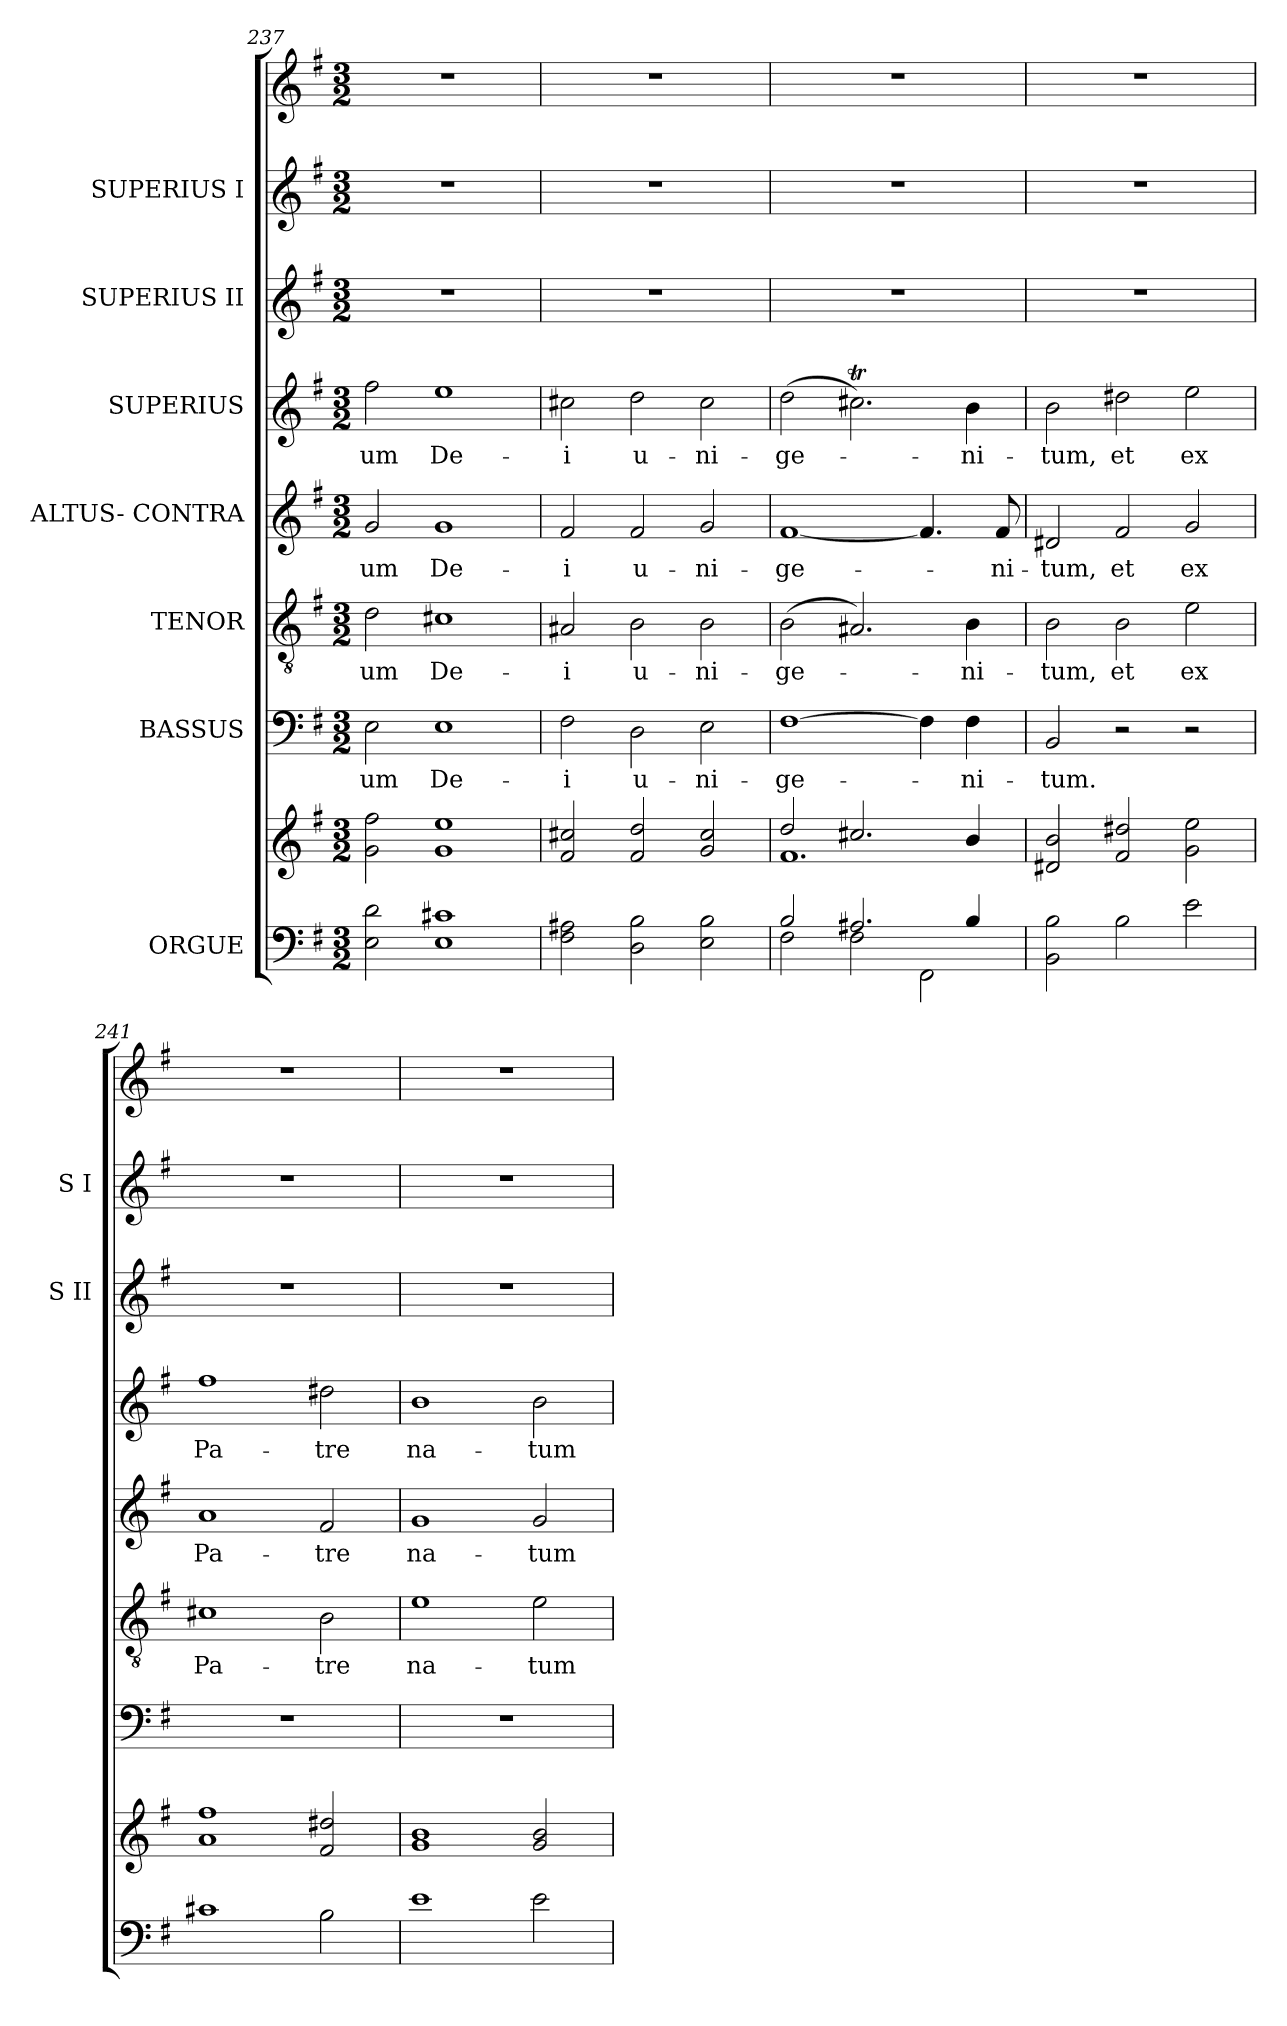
**kern	**kern	**kern	**text	**kern	**text	**kern	**text	**kern	**text	**kern	**kern	**kern
*part8	*part8	*part7	*part7	*part6	*part6	*part5	*part5	*part4	*part4	*part3	*part2	*part1
*staff9	*staff8	*staff7	*staff7	*staff6	*staff6	*staff5	*staff5	*staff4	*staff4	*staff3	*staff2	*staff1
*I"ORGUE	*	*I"BASSUS	*	*I"TENOR	*	*I"ALTUS- CONTRA	*	*I"SUPERIUS	*	*I"SUPERIUS II	*I"SUPERIUS I	*
*	*	*	*	*	*	*	*	*	*	*I'S II	*I'S I	*
*clefF4	*clefG2	*clefF4	*	*clefGv2	*	*clefG2	*	*clefG2	*	*clefG2	*clefG2	*clefG2
*k[f#]	*k[f#]	*k[f#]	*	*k[f#]	*	*k[f#]	*	*k[f#]	*	*k[f#]	*k[f#]	*k[f#]
*e:	*e:	*e:	*	*e:	*	*e:	*	*e:	*	*e:	*e:	*e:
*M3/2	*M3/2	*M3/2	*	*M3/2	*	*M3/2	*	*M3/2	*	*M3/2	*M3/2	*M3/2
=237	=237	=237	=237	=237	=237	=237	=237	=237	=237	=237	=237	=237
!	!	!	!LO:LY:b	!	!LO:LY:b	!	!LO:LY:b	!	!LO:LY:b	!	!	!
2E\ 2d\	2g\ 2ff#\	2E\	-um	2d\	-um	2g/	-um	2ff#\	-um	1.r	1.r	1.r
!	!	!	!LO:LY:b	!	!LO:LY:b	!	!LO:LY:b	!	!LO:LY:b	!	!	!
1E 1c#X	1g 1ee	1E	De-	1c#X	De-	1g	De-	1ee	De-	.	.	.
=238	=238	=238	=238	=238	=238	=238	=238	=238	=238	=238	=238	=238
!	!	!	!LO:LY:b	!	!LO:LY:b	!	!LO:LY:b	!	!LO:LY:b	!	!	!
2F#\ 2A#X\	2f#/ 2cc#X/	2F#\	-i	2A#X/	-i	2f#/	-i	2cc#X\	-i	1.r	1.r	1.r
!	!	!	!LO:LY:b	!	!LO:LY:b	!	!LO:LY:b	!	!LO:LY:b	!	!	!
2D\ 2B\	2f#/ 2dd/	2D\	u-	2B\	u-	2f#/	u-	2dd\	u-	.	.	.
!	!	!	!LO:LY:b	!	!LO:LY:b	!	!LO:LY:b	!	!LO:LY:b	!	!	!
2E\ 2B\	2g/ 2cc#/	2E\	-ni-	2B\	-ni-	2g/	-ni-	2cc#\	-ni-	.	.	.
!!LO:PB:g=z
=239	=239	=239	=239	=239	=239	=239	=239	=239	=239	=239	=239	=239
*^	*^	*	*	*	*	*	*	*	*	*	*	*
!	!	!	!	!	!LO:LY:b	!	!LO:LY:b	!	!LO:LY:b	!	!LO:LY:b	!	!	!
2B/	2F#\	2dd/	1.f#	[1F#	-ge-	(>2B\	-ge-	[1f#	-ge-	(>2dd\	-ge-	1.r	1.r	1.r
2.A#X/	2F#\	2.cc#X/	.	.	.	2.A#X/)	.	.	.	2.cc#Xt\)	.	.	.	.
.	2FF#\	.	.	4F#\]	.	.	.	4.f#/]	.	.	.	.	.	.
!	!	!	!	!	!LO:LY:b	!	!LO:LY:b	!	!	!	!LO:LY:b	!	!	!
4B/	.	4b/	.	4F#\	-ni-	4B\	-ni-	.	.	4b\	-ni-	.	.	.
!	!	!	!	!	!	!	!	!	!LO:LY:b	!	!	!	!	!
.	.	.	.	.	.	.	.	8f#/	-ni-	.	.	.	.	.
*v	*v	*	*	*	*	*	*	*	*	*	*	*	*	*
*	*v	*v	*	*	*	*	*	*	*	*	*	*	*
=240	=240	=240	=240	=240	=240	=240	=240	=240	=240	=240	=240	=240
!	!	!	!LO:LY:b	!	!LO:LY:b	!	!LO:LY:b	!	!LO:LY:b	!	!	!
2BB\ 2B\	2d#X/ 2b/	2BB/	-tum.	2B\	-tum,	2d#X/	-tum,	2b\	-tum,	1.r	1.r	1.r
!	!	!	!	!	!LO:LY:b	!	!LO:LY:b	!	!LO:LY:b	!	!	!
2B\	2f#/ 2dd#X/	2r	.	2B\	et	2f#/	et	2dd#X\	et	.	.	.
!	!	!	!	!	!LO:LY:b	!	!LO:LY:b	!	!LO:LY:b	!	!	!
2e\	2g\ 2ee\	2r	.	2e\	ex	2g/	ex	2ee\	ex	.	.	.
=241	=241	=241	=241	=241	=241	=241	=241	=241	=241	=241	=241	=241
!	!	!	!	!	!LO:LY:b	!	!LO:LY:b	!	!LO:LY:b	!	!	!
1c#X	1a 1ff#	1.r	.	1c#X	Pa-	1a	Pa-	1ff#	Pa-	1.r	1.r	1.r
!	!	!	!	!	!LO:LY:b	!	!LO:LY:b	!	!LO:LY:b	!	!	!
2B\	2f#/ 2dd#X/	.	.	2B\	-tre	2f#/	-tre	2dd#X\	-tre	.	.	.
=242	=242	=242	=242	=242	=242	=242	=242	=242	=242	=242	=242	=242
!	!	!	!	!	!LO:LY:b	!	!LO:LY:b	!	!LO:LY:b	!	!	!
1e	1g 1b	1.r	.	1e	na-	1g	na-	1b	na-	1.r	1.r	1.r
!	!	!	!	!	!LO:LY:b	!	!LO:LY:b	!	!LO:LY:b	!	!	!
2e\	2g/ 2b/	.	.	2e\	-tum	2g/	-tum	2b\	-tum	.	.	.
=	=	=	=	=	=	=	=	=	=	=	=	=
*-	*-	*-	*-	*-	*-	*-	*-	*-	*-	*-	*-	*-
